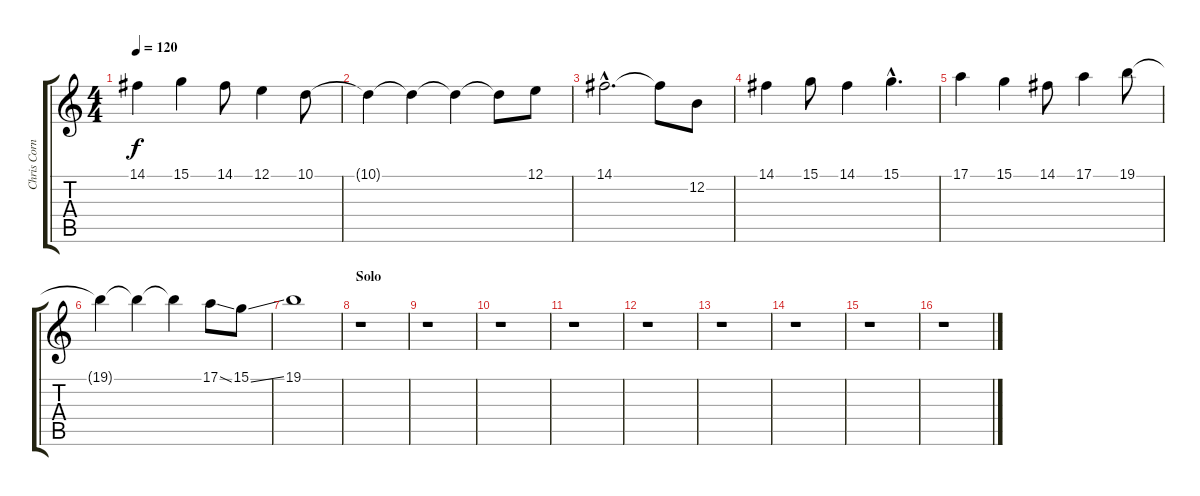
\track ("Chris Cornell" "Chris Corn") {instrument cello}
\staff {score tabs}
\tuning (E4 B3 G3 D3 A2 E2) {hide}
\ts (4 4)
\tempo 120
\clef g2
\ks c
14.1.4{dy f} 15.1.4 14.1.8 12.1.4 10.1.8 |
10.1{t}.4 10.1{t}.4 10.1{t}.4 10.1{t}.8 12.1.8 |
14.1{hac}.2{d} 14.1{t}.8 12.2.8 |
14.1.4 15.1.8 14.1.4 15.1{hac}.4{d} |
17.1.4 15.1.4 14.1.8 17.1.4 19.1.8 |
19.1{t}.4 19.1{t}.4 19.1{t}.4 17.1{ss}.8 15.1{ss}.8 |
19.1.1 |
\section ("" "Solo")
r.1 |
r.1 |
r.1 |
r.1 |
r.1 |
r.1 |
r.1 |
r.1 |
r.1
